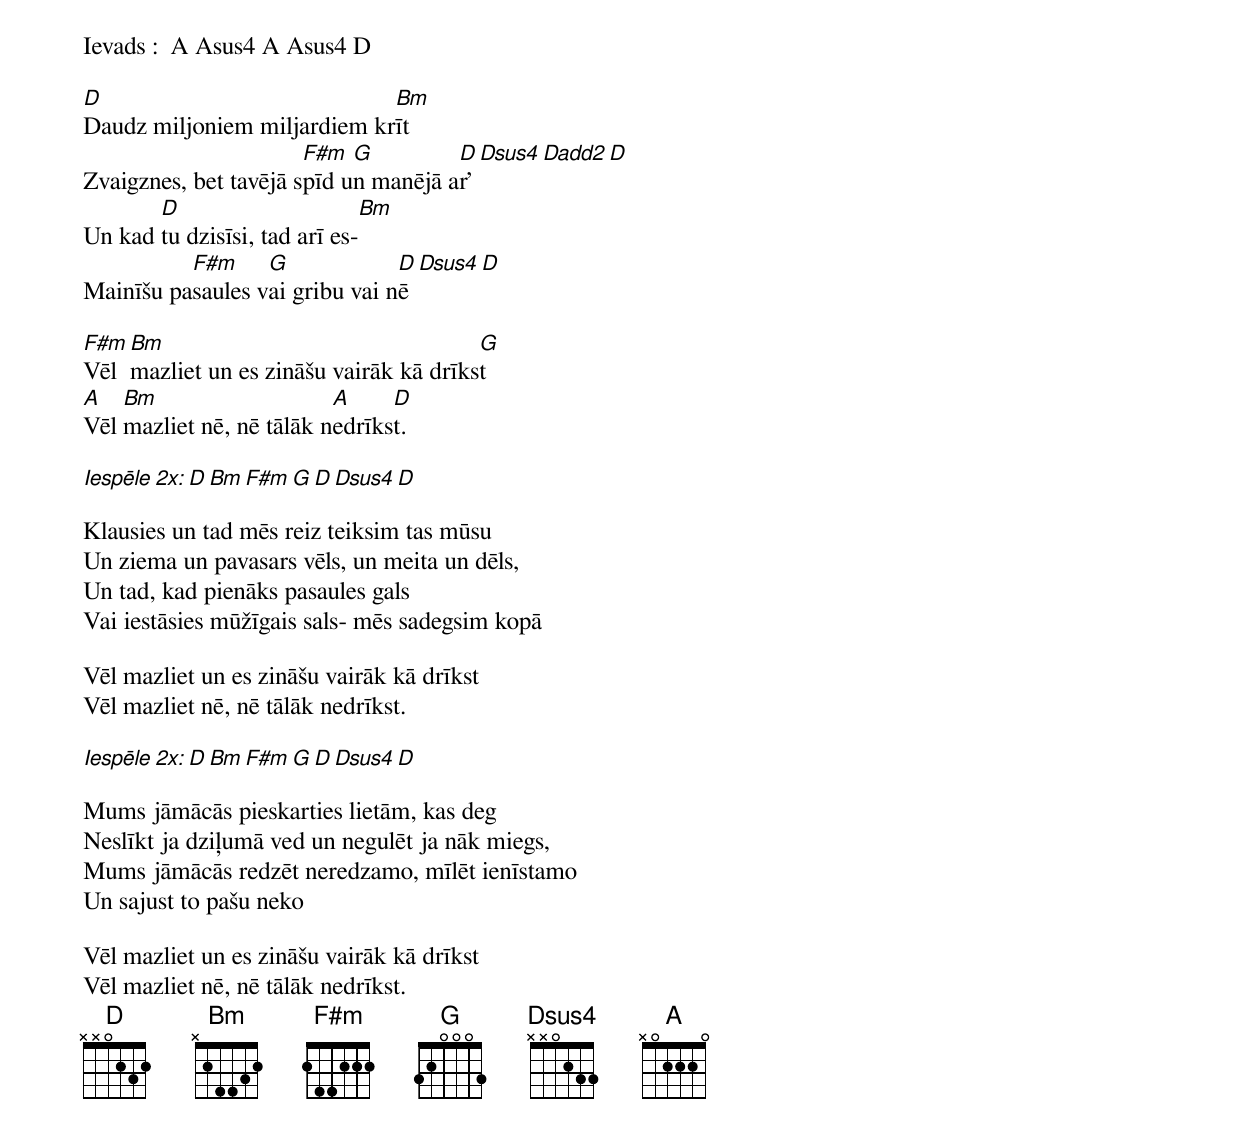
Ievads :  A Asus4 A Asus4 D

D                            Bm
Daudz miljoniem miljardiem krīt
                       F#m  G         D Dsus4 Dadd2 D
Zvaigznes, bet tavējā spīd un manējā ar’
       D                                     Bm
Un kad tu dzisīsi, tad arī es-
          F#m     G             D Dsus4 D
Mainīšu pasaules vai gribu vai nē

F#m Bm                                  G
Vēl mazliet un es zināšu vairāk kā drīkst
A   Bm                    A     D
Vēl mazliet nē, nē tālāk nedrīkst.

Iespēle 2x: D Bm F#m G D Dsus4 D

Klausies un tad mēs reiz teiksim tas mūsu
Un ziema un pavasars vēls, un meita un dēls,
Un tad, kad pienāks pasaules gals
Vai iestāsies mūžīgais sals- mēs sadegsim kopā

Vēl mazliet un es zināšu vairāk kā drīkst
Vēl mazliet nē, nē tālāk nedrīkst.

Iespēle 2x: D Bm F#m G D Dsus4 D

Mums jāmācās pieskarties lietām, kas deg
Neslīkt ja dziļumā ved un negulēt ja nāk miegs,
Mums jāmācās redzēt neredzamo, mīlēt ienīstamo
Un sajust to pašu neko

Vēl mazliet un es zināšu vairāk kā drīkst
Vēl mazliet nē, nē tālāk nedrīkst.
